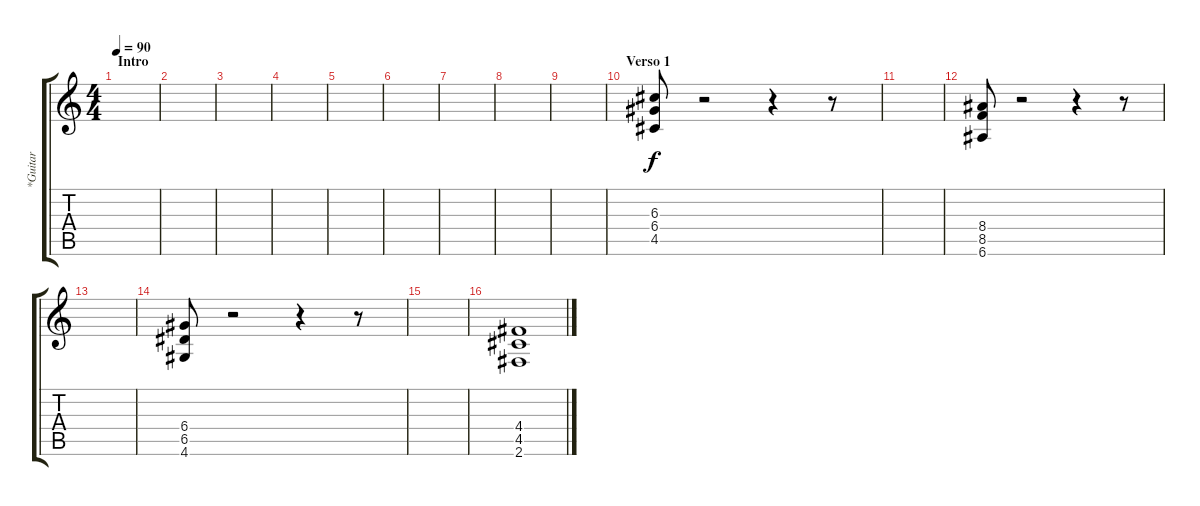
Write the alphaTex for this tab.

\track ("*Guitar" "*Guitar") {instrument distortionguitar}
\staff {score tabs}
\tuning (E4 B3 G3 D3 A2 E2) {hide}
\ts (4 4)
\section ("" "Intro")
\tempo 90
\clef g2
\ks c
|
|
|
|
|
|
|
|
|
\section ("" "Verso 1")
(6.3 6.4 4.5).8 r.2 r.4 r.8 |
|
(8.4 8.5 6.6).8 r.2 r.4 r.8 |
|
(6.4 6.5 4.6).8 r.2 r.4 r.8 |
|
(4.4 4.5 2.6).1
